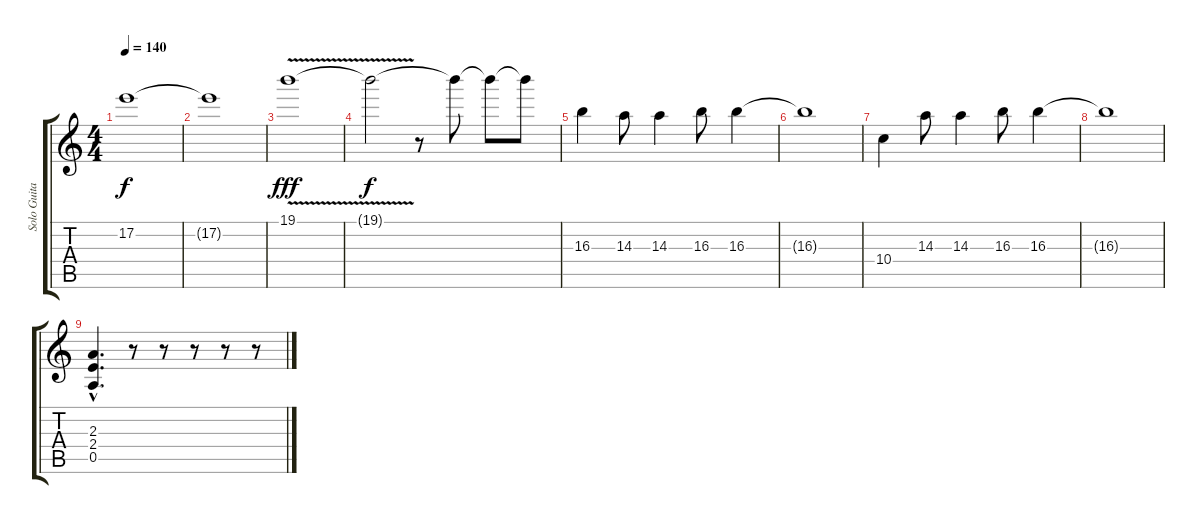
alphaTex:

\track ("Solo Guitar" "Solo Guita") {instrument distortionguitar}
\staff {score tabs}
\tuning (E4 B3 G3 D3 A2 E2) {hide}
\ts (4 4)
\tempo 140
\clef g2
\ks c
17.2.1{dy f} |
17.2{t}.1 |
19.1{v}.1{dy fff} |
19.1{t}.2{dy f} r.8 19.1{t}.8 19.1{t}.8 19.1{t}.8 |
16.3.4 14.3.8 14.3.4 16.3.8 16.3.4 |
16.3{t}.1 |
10.4.4 14.3.8 14.3.4 16.3.8 16.3.4 |
16.3{t}.1 |
(2.3{hac} 2.4{hac} 0.5{hac}).4{d} r.8 r.8 r.8 r.8 r.8
